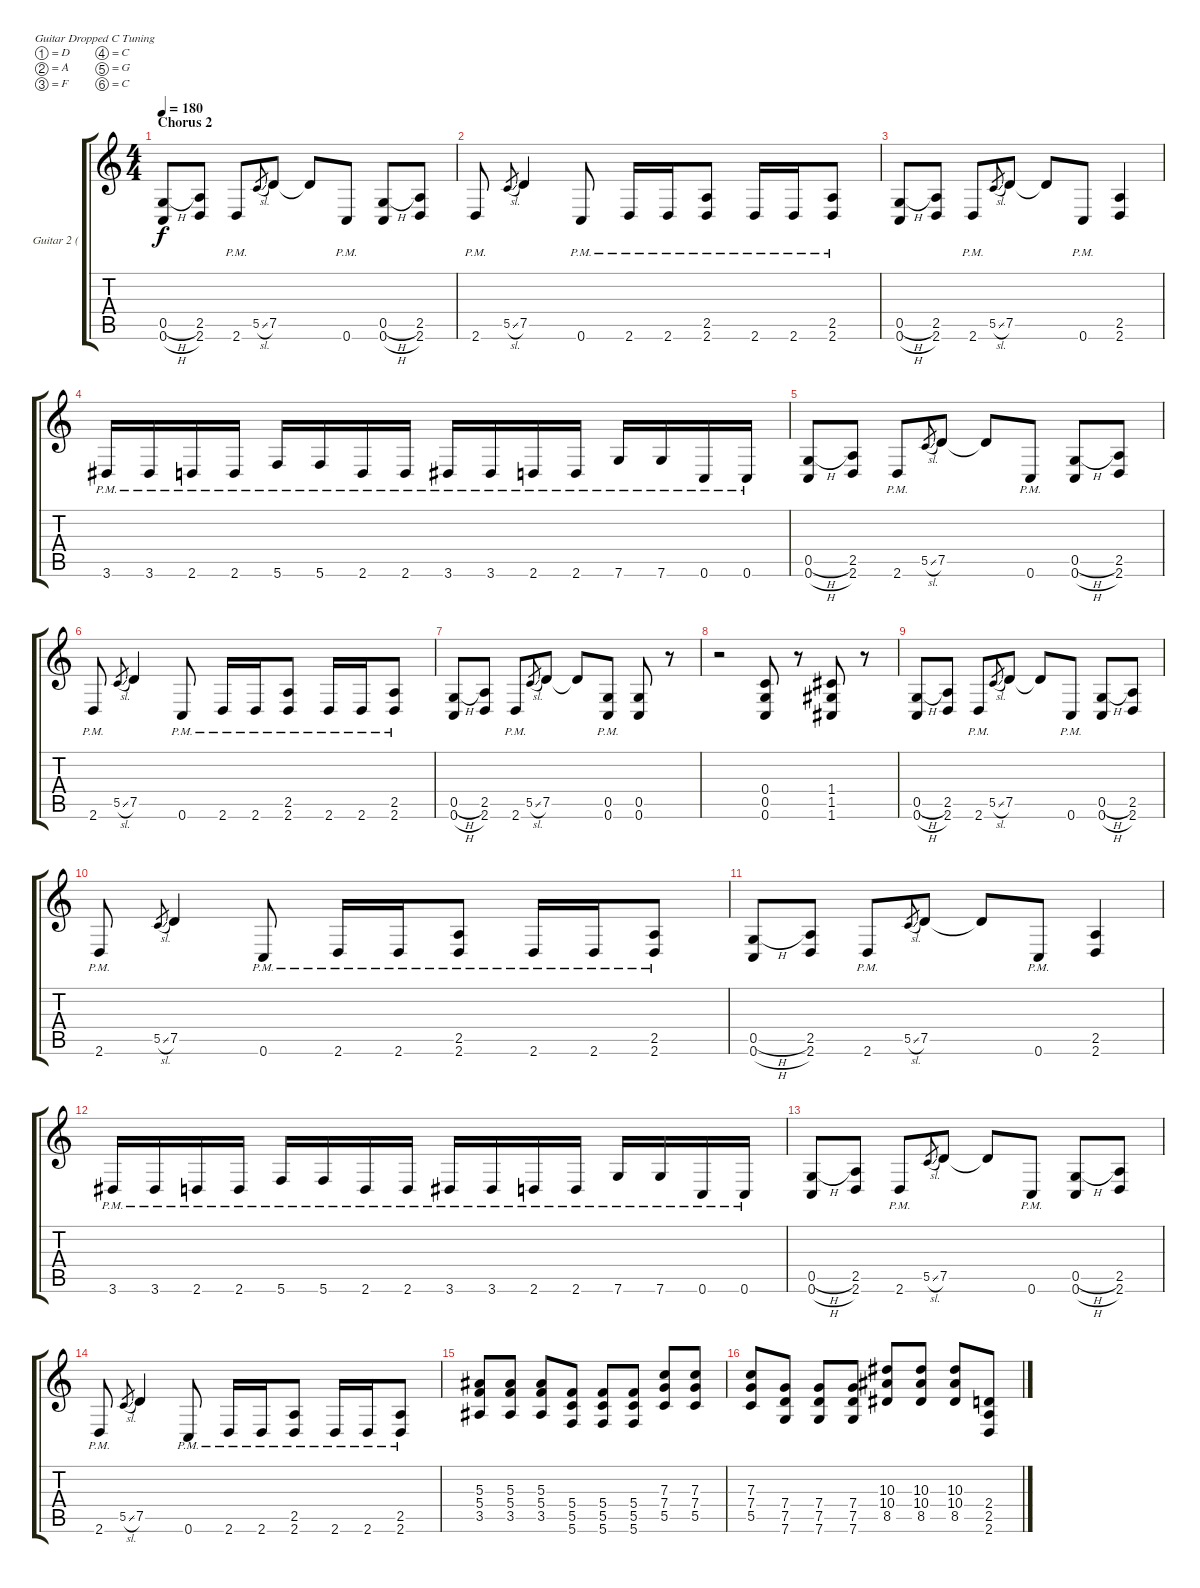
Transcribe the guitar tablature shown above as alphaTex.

\defaultSystemsLayout 4
\bracketExtendMode groupsimilarinstruments
\firstSystemTrackNameOrientation horizontal
\otherSystemsTrackNameOrientation horizontal
\track ("Guitar 2 (Rhythm) Left" "Guitar 2 (") {instrument distortionguitar}
\staff {score tabs}
\tuning (D4 A3 F3 C3 G2 C2)
\ts (4 4)
\section ("" "Chorus 2")
\tempo 180
\clef g2
\ks c
(0.6{h} 0.5{h}).8{dy f} (2.6 2.5).8 2.6{pm}.8 5.5{sl}.8{gr} 7.5.8 7.5{t}.8 0.6{pm}.8 (0.6{h} 0.5{h}).8 (2.6 2.5).8 |
2.6{pm}.8 5.5{sl}.8{gr} 7.5.4 0.6{pm}.8 2.6{pm}.16 2.6{pm}.16 (2.6{pm} 2.5{pm}).8 2.6{pm}.16 2.6{pm}.16 (2.6{pm} 2.5{pm}).8 |
(0.6{h} 0.5{h}).8 (2.6 2.5).8 2.6{pm}.8 5.5{sl}.8{gr} 7.5.8 7.5{t}.8 0.6{pm}.8 (2.5 2.6).4 |
3.6{pm}.16 3.6{pm}.16 2.6{pm}.16 2.6{pm}.16 5.6{pm}.16 5.6{pm}.16 2.6{pm}.16 2.6{pm}.16 3.6{pm}.16 3.6{pm}.16 2.6{pm}.16 2.6{pm}.16 7.6{pm}.16 7.6{pm}.16 0.6{pm}.16 0.6{pm}.16 |
(0.6{h} 0.5{h}).8 (2.6 2.5).8 2.6{pm}.8 5.5{sl}.8{gr} 7.5.8 7.5{t}.8 0.6{pm}.8 (0.6{h} 0.5{h}).8 (2.6 2.5).8 |
2.6{pm}.8 5.5{sl}.8{gr} 7.5.4 0.6{pm}.8 2.6{pm}.16 2.6{pm}.16 (2.6{pm} 2.5{pm}).8 2.6{pm}.16 2.6{pm}.16 (2.6{pm} 2.5{pm}).8 |
(0.6{h} 0.5{h}).8 (2.6 2.5).8 2.6{pm}.8 5.5{sl}.8{gr} 7.5.8 7.5{t}.8 (0.6{pm} 0.5{pm}).8 (0.6 0.5).8 r.8 |
r.2 (0.6 0.5 0.4).8 r.8 (1.6 1.4 1.5).8 r.8 |
(0.6{h} 0.5{h}).8 (2.6 2.5).8 2.6{pm}.8 5.5{sl}.8{gr} 7.5.8 7.5{t}.8 0.6{pm}.8 (0.6{h} 0.5{h}).8 (2.6 2.5).8 |
2.6{pm}.8 5.5{sl}.8{gr} 7.5.4 0.6{pm}.8 2.6{pm}.16 2.6{pm}.16 (2.6{pm} 2.5{pm}).8 2.6{pm}.16 2.6{pm}.16 (2.6{pm} 2.5{pm}).8 |
(0.6{h} 0.5{h}).8 (2.6 2.5).8 2.6{pm}.8 5.5{sl}.8{gr} 7.5.8 7.5{t}.8 0.6{pm}.8 (2.5 2.6).4 |
3.6{pm}.16 3.6{pm}.16 2.6{pm}.16 2.6{pm}.16 5.6{pm}.16 5.6{pm}.16 2.6{pm}.16 2.6{pm}.16 3.6{pm}.16 3.6{pm}.16 2.6{pm}.16 2.6{pm}.16 7.6{pm}.16 7.6{pm}.16 0.6{pm}.16 0.6{pm}.16 |
(0.6{h} 0.5{h}).8 (2.6 2.5).8 2.6{pm}.8 5.5{sl}.8{gr} 7.5.8 7.5{t}.8 0.6{pm}.8 (0.6{h} 0.5{h}).8 (2.6 2.5).8 |
2.6{pm}.8 5.5{sl}.8{gr} 7.5.4 0.6{pm}.8 2.6{pm}.16 2.6{pm}.16 (2.6{pm} 2.5{pm}).8 2.6{pm}.16 2.6{pm}.16 (2.6{pm} 2.5{pm}).8 |
(3.5 5.4 5.3).8 (3.5 5.4 5.3).8 (3.5 5.3 5.4).8 (5.6 5.4 5.5).8 (5.6 5.5 5.4).8 (5.6 5.5 5.4).8 (5.5 7.4 7.3).8 (5.5 7.4 7.3).8 |
(5.5 7.3 7.4).8 (7.6 7.5 7.4).8 (7.6 7.5 7.4).8 (7.6 7.5 7.4).8 (8.5 10.3 10.4).8 (8.5 10.3 10.4).8 (8.5 10.3 10.4).8 (2.6 2.5 2.4).8
